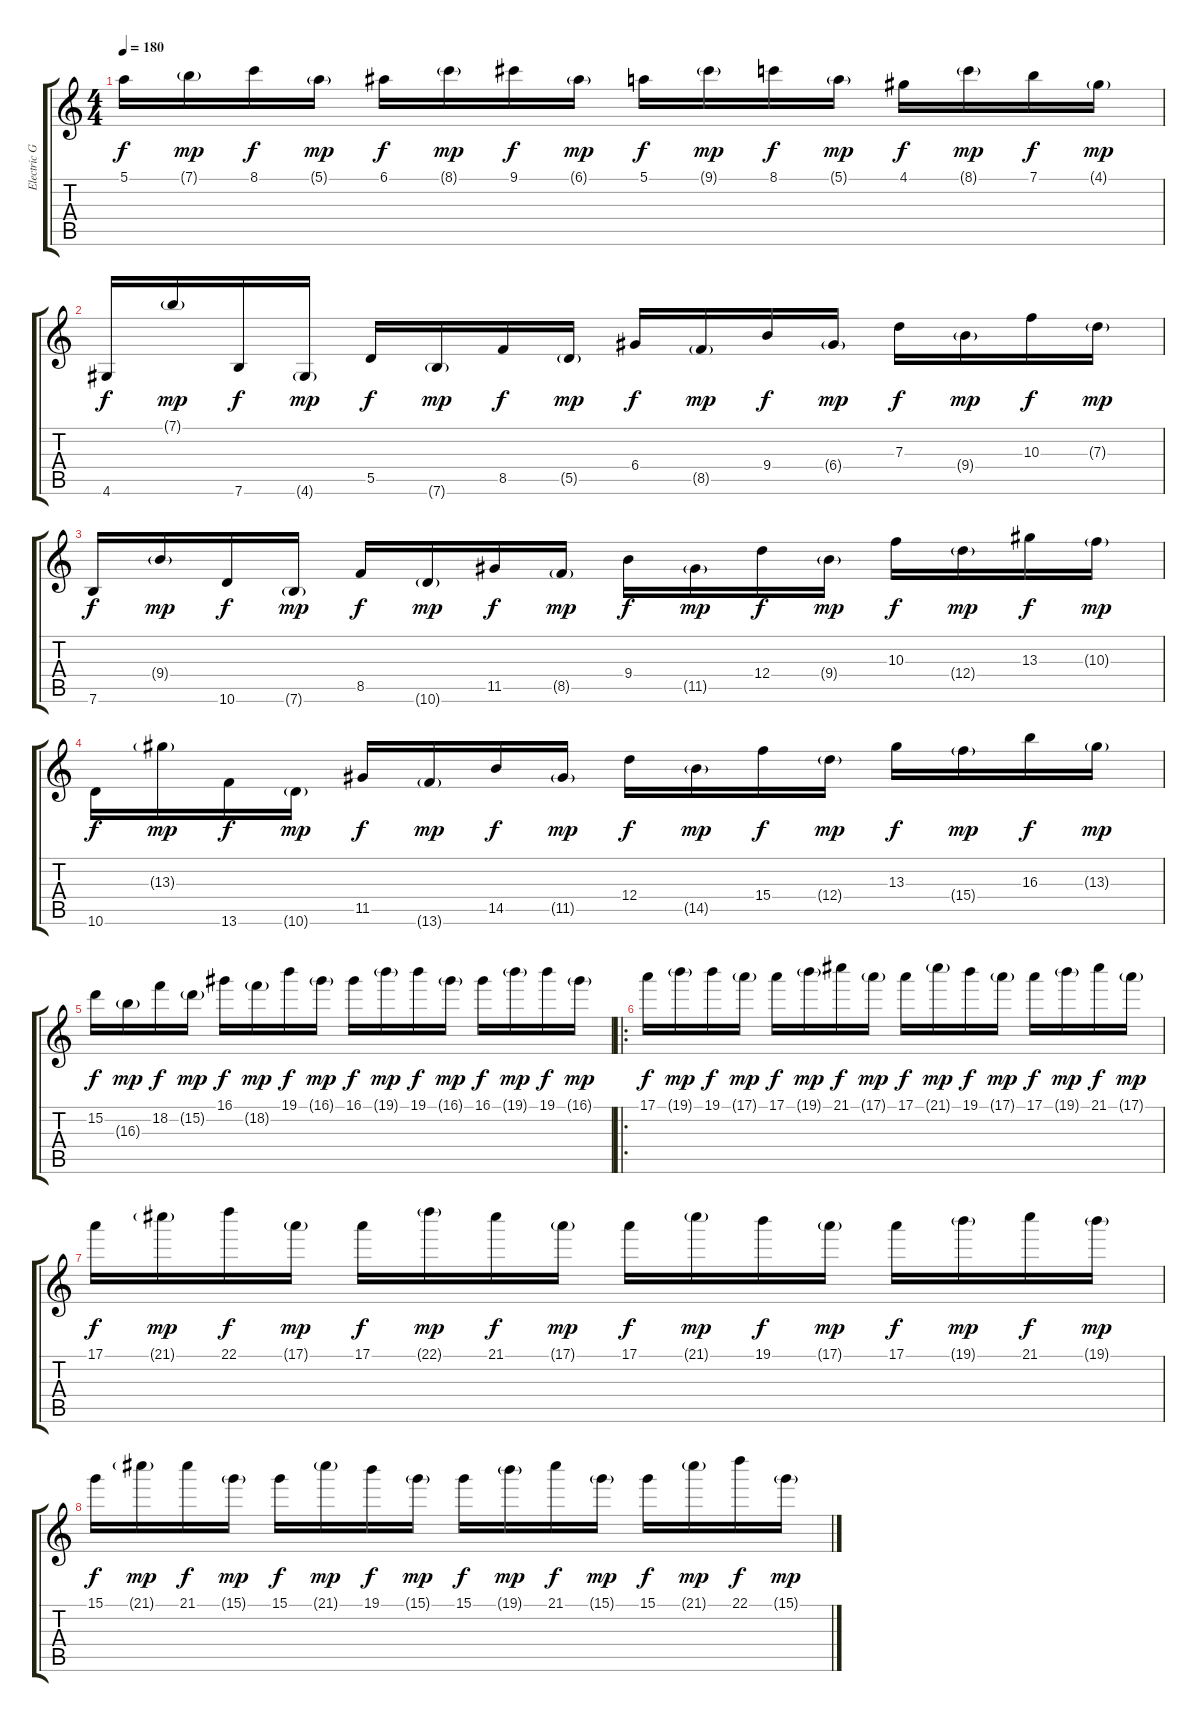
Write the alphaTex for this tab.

\track ("Electric Guitar" "Electric G") {instrument distortionguitar}
\staff {score tabs}
\tuning (E4 B3 G3 D3 A2 E2) {hide}
\ts (4 4)
\tempo 180
\clef g2
\ks c
5.1.16{dy f} 7.1{g}.16{dy mp} 8.1.16{dy f} 5.1{g}.16{dy mp} 6.1.16{dy f} 8.1{g}.16{dy mp} 9.1.16{dy f} 6.1{g}.16{dy mp} 5.1.16{dy f} 9.1{g}.16{dy mp} 8.1.16{dy f} 5.1{g}.16{dy mp} 4.1.16{dy f} 8.1{g}.16{dy mp} 7.1.16{dy f} 4.1{g}.16{dy mp} |
4.6.16{dy f} 7.1{g}.16{dy mp} 7.6.16{dy f} 4.6{g}.16{dy mp} 5.5.16{dy f} 7.6{g}.16{dy mp} 8.5.16{dy f} 5.5{g}.16{dy mp} 6.4.16{dy f} 8.5{g}.16{dy mp} 9.4.16{dy f} 6.4{g}.16{dy mp} 7.3.16{dy f} 9.4{g}.16{dy mp} 10.3.16{dy f} 7.3{g}.16{dy mp} |
7.6.16{dy f} 9.4{g}.16{dy mp} 10.6.16{dy f} 7.6{g}.16{dy mp} 8.5.16{dy f} 10.6{g}.16{dy mp} 11.5.16{dy f} 8.5{g}.16{dy mp} 9.4.16{dy f} 11.5{g}.16{dy mp} 12.4.16{dy f} 9.4{g}.16{dy mp} 10.3.16{dy f} 12.4{g}.16{dy mp} 13.3.16{dy f} 10.3{g}.16{dy mp} |
10.6.16{dy f} 13.3{g}.16{dy mp} 13.6.16{dy f} 10.6{g}.16{dy mp} 11.5.16{dy f} 13.6{g}.16{dy mp} 14.5.16{dy f} 11.5{g}.16{dy mp} 12.4.16{dy f} 14.5{g}.16{dy mp} 15.4.16{dy f} 12.4{g}.16{dy mp} 13.3.16{dy f} 15.4{g}.16{dy mp} 16.3.16{dy f} 13.3{g}.16{dy mp} |
15.2.16{dy f} 16.3{g}.16{dy mp} 18.2.16{dy f} 15.2{g}.16{dy mp} 16.1.16{dy f} 18.2{g}.16{dy mp} 19.1.16{dy f} 16.1{g}.16{dy mp} 16.1.16{dy f} 19.1{g}.16{dy mp} 19.1.16{dy f} 16.1{g}.16{dy mp} 16.1.16{dy f} 19.1{g}.16{dy mp} 19.1.16{dy f} 16.1{g}.16{dy mp} |
\ro
17.1.16{dy f} 19.1{g}.16{dy mp} 19.1.16{dy f} 17.1{g}.16{dy mp} 17.1.16{dy f} 19.1{g}.16{dy mp} 21.1.16{dy f} 17.1{g}.16{dy mp} 17.1.16{dy f} 21.1{g}.16{dy mp} 19.1.16{dy f} 17.1{g}.16{dy mp} 17.1.16{dy f} 19.1{g}.16{dy mp} 21.1.16{dy f} 17.1{g}.16{dy mp} |
17.1.16{dy f} 21.1{g}.16{dy mp} 22.1.16{dy f} 17.1{g}.16{dy mp} 17.1.16{dy f} 22.1{g}.16{dy mp} 21.1.16{dy f} 17.1{g}.16{dy mp} 17.1.16{dy f} 21.1{g}.16{dy mp} 19.1.16{dy f} 17.1{g}.16{dy mp} 17.1.16{dy f} 19.1{g}.16{dy mp} 21.1.16{dy f} 19.1{g}.16{dy mp} |
15.1.16{dy f} 21.1{g}.16{dy mp} 21.1.16{dy f} 15.1{g}.16{dy mp} 15.1.16{dy f} 21.1{g}.16{dy mp} 19.1.16{dy f} 15.1{g}.16{dy mp} 15.1.16{dy f} 19.1{g}.16{dy mp} 21.1.16{dy f} 15.1{g}.16{dy mp} 15.1.16{dy f} 21.1{g}.16{dy mp} 22.1.16{dy f} 15.1{g}.16{dy mp}
